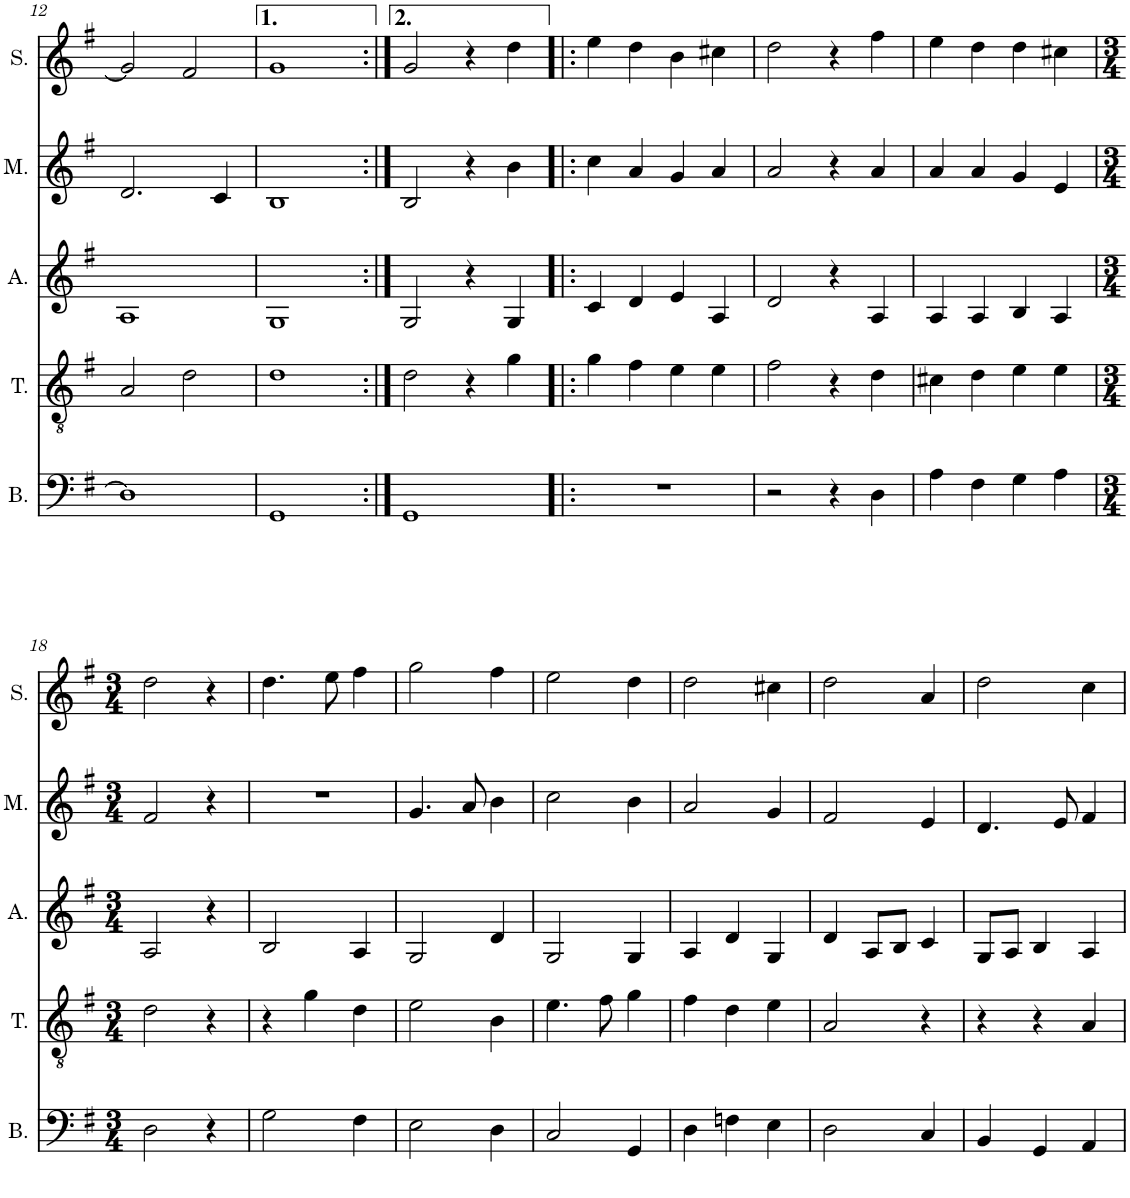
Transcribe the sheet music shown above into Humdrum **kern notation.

**kern	**kern	**kern	**kern	**kern
*part5	*part4	*part3	*part2	*part1
*staff5	*staff4	*staff3	*staff2	*staff1
*I"BASS	*I"TENOR	*I"ALTO	*I"MEZZO	*I"SOPRANO
*I'B.	*I'T.	*I'A.	*I'M.	*I'S.
!!LO:PB:g=z
*clefF4	*clefGv2	*clefG2	*clefG2	*clefG2
*k[f#]	*k[f#]	*k[f#]	*k[f#]	*k[f#]
*M2/2	*M2/2	*M2/2	*M2/2	*M2/2
=12	=12	=12	=12	=12
1D]	2A/	1A	2.d/	2g/]
.	2d\	.	.	2f#/
.	.	.	4c/	.
=13	=13	=13	=13	=13
1GG	1d	1G	1B	1g
=14:|!	=14:|!	=14:|!	=14:|!	=14:|!
1GG	2d\	2G/	2B/	2g/
.	4r	4r	4r	4r
.	4g\	4G/	4b\	4dd\
=15!|:	=15!|:	=15!|:	=15!|:	=15!|:
1r	4g\	4c/	4cc\	4ee\
.	4f#\	4d/	4a/	4dd\
.	4e\	4e/	4g/	4b\
.	4e\	4A/	4a/	4cc#X\
=16	=16	=16	=16	=16
2r	2f#\	2d/	2a/	2dd\
4r	4r	4r	4r	4r
4D\	4d\	4A/	4a/	4ff#\
=17	=17	=17	=17	=17
4A\	4c#X\	4A/	4a/	4ee\
4F#\	4d\	4A/	4a/	4dd\
4G\	4e\	4B/	4g/	4dd\
4A\	4e\	4A/	4e/	4cc#X\
!!LO:LB:g=z
=18	=18	=18	=18	=18
*M3/4	*M3/4	*M3/4	*M3/4	*M3/4
*	*	*	*	*MM240
2D\	2d\	2A/	2f#/	2dd\
4r	4r	4r	4r	4r
=19	=19	=19	=19	=19
2G\	4r	2B/	2.r	4.dd\
.	4g\	.	.	.
.	.	.	.	8ee\
4F#\	4d\	4A/	.	4ff#\
=20	=20	=20	=20	=20
2E\	2e\	2G/	4.g/	2gg\
.	.	.	8a/	.
4D\	4B\	4d/	4b\	4ff#\
=21	=21	=21	=21	=21
2C/	4.e\	2G/	2cc\	2ee\
.	8f#\	.	.	.
4GG/	4g\	4G/	4b\	4dd\
=22	=22	=22	=22	=22
4D\	4f#\	4A/	2a/	2dd\
4Fn\	4d\	4d/	.	.
4E\	4e\	4G/	4g/	4cc#X\
=23	=23	=23	=23	=23
2D\	2A/	4d/	2f#/	2dd\
.	.	8A/L	.	.
.	.	8B/J	.	.
4C/	4r	4c/	4e/	4a/
=24	=24	=24	=24	=24
4BB/	4r	8G/L	4.d/	2dd\
.	.	8A/J	.	.
4GG/	4r	4B/	.	.
.	.	.	8e/	.
4AA/	4A/	4A/	4f#/	4cc\
=	=	=	=	=
*-	*-	*-	*-	*-
